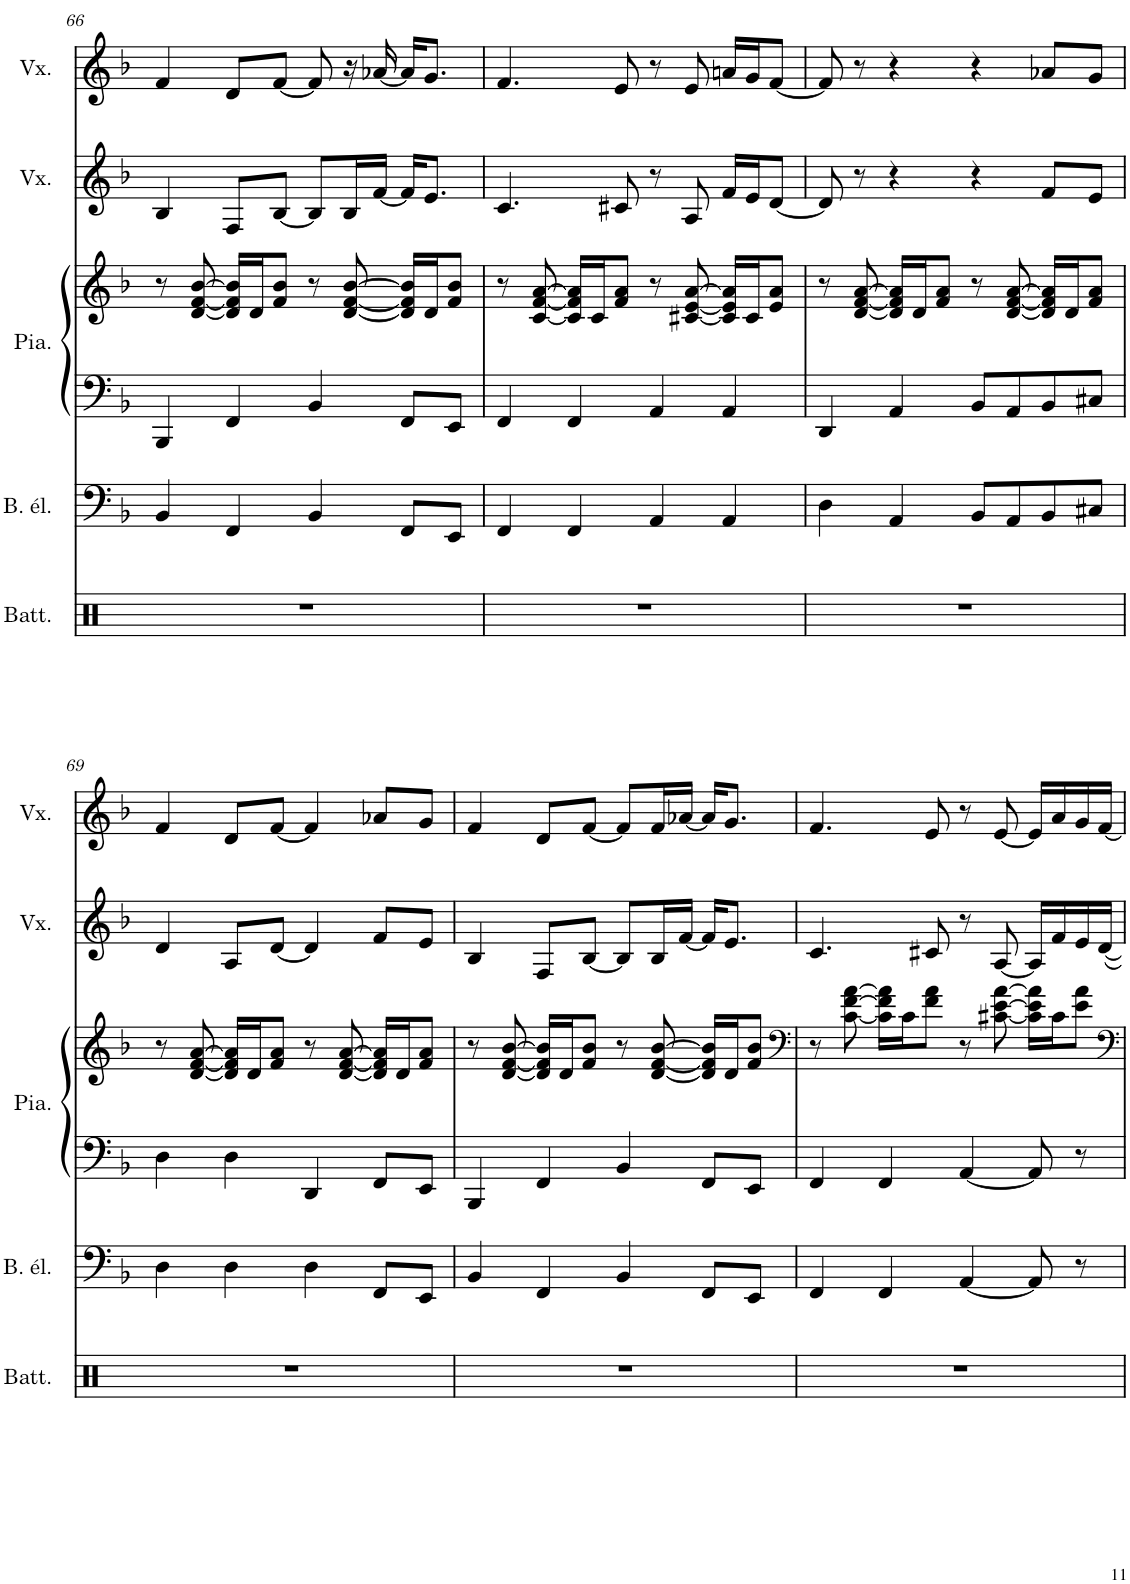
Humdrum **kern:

**kern	**kern	**kern	**kern	**kern	**kern	**harte
*part5	*part4	*part3	*part3	*part2	*part1	*part1
*staff6	*staff5	*staff4	*staff3	*staff2	*staff1	*
*I"Batterie	*I"Basse électrique	*I"Piano	*	*I"Voix	*I"Voix	*
*I'Batt.	*I'B. él.	*I'Pia.	*	*I'Vx.	*I'Vx.	*
!!LO:PB:g=z
*clefX	*clefF4	*clefF4	*clefG2	*clefG2	*clefG2	*
*	*Trd7c12	*	*	*	*	*
*k[]	*k[b-]	*k[b-]	*k[b-]	*k[b-]	*k[b-]	*
*M4/4	*M4/4	*M4/4	*M4/4	*M4/4	*M4/4	*
=66	=66	=66	=66	=66	=66	=66
!	!	!	!	!	!	!LO:H:kt=N.C.
1r	4BB-/	4BBB-/	8r	4B-/	4f/	N
.	.	.	[8d/ [8f/ [8b-/	.	.	.
.	4FF/	4FF/	16d/] 16f/] 16b-/]LL	8F/L	8d/L	.
.	.	.	16d/J	.	.	.
.	.	.	8f/ 8b-/J	[8B-/J	[8f/J	.
.	4BB-/	4BB-/	8r	8B-/L]	8f/]	.
.	.	.	[8d/ [8f/ [8b-/	16B-/L	16r	.
.	.	.	.	[16f/JJ	[16a-X/	.
.	8FF/L	8FF/L	16d/] 16f/] 16b-/]LL	16f/KL]	16a-/KL]	.
.	.	.	16d/J	8.e/J	8.g/J	.
.	8EE/J	8EE/J	8f/ 8b-/J	.	.	.
=67	=67	=67	=67	=67	=67	=67
1r	4FF/	4FF/	8r	4.c/	4.f/	.
.	.	.	[8c/ [8f/ [8a/	.	.	.
.	4FF/	4FF/	16c/] 16f/] 16a/]LL	.	.	.
.	.	.	16c/J	.	.	.
.	.	.	8f/ 8a/J	8c#X/	8e/	.
.	4AA/	4AA/	8r	8r	8r	.
.	.	.	[8c#X/ [8e/ [8a/	8A/	8e/	.
.	4AA/	4AA/	16c#/] 16e/] 16a/]LL	16f/LL	16an/LL	.
.	.	.	16c#/J	16e/J	16g/J	.
.	.	.	8e/ 8a/J	[8d/J	[8f/J	.
=68	=68	=68	=68	=68	=68	=68
1r	4D\	4DD/	8r	8d/]	8f/]	.
.	.	.	[8d/ [8f/ [8a/	8r	8r	.
.	4AA/	4AA/	16d/] 16f/] 16a/]LL	4r	4r	.
.	.	.	16d/J	.	.	.
.	.	.	8f/ 8a/J	.	.	.
.	8BB-/L	8BB-/L	8r	4r	4r	.
.	8AA/	8AA/	[8d/ [8f/ [8a/	.	.	.
.	8BB-/	8BB-/	16d/] 16f/] 16a/]LL	8f/L	8a-X/L	.
.	.	.	16d/J	.	.	.
.	8C#X/J	8C#X/J	8f/ 8a/J	8e/J	8g/J	.
!!LO:LB:g=z
=69	=69	=69	=69	=69	=69	=69
1r	4D\	4D\	8r	4d/	4f/	.
.	.	.	[8d/ [8f/ [8a/	.	.	.
.	4D\	4D\	16d/] 16f/] 16a/]LL	8A/L	8d/L	.
.	.	.	16d/J	.	.	.
.	.	.	8f/ 8a/J	[8d/J	[8f/J	.
.	4D\	4DD/	8r	4d/]	4f/]	.
.	.	.	[8d/ [8f/ [8a/	.	.	.
.	8FF/L	8FF/L	16d/] 16f/] 16a/]LL	8f/L	8a-X/L	.
.	.	.	16d/J	.	.	.
.	8EE/J	8EE/J	8f/ 8a/J	8e/J	8g/J	.
=70	=70	=70	=70	=70	=70	=70
1r	4BB-/	4BBB-/	8r	4B-/	4f/	.
.	.	.	[8d/ [8f/ [8b-/	.	.	.
.	4FF/	4FF/	16d/] 16f/] 16b-/]LL	8F/L	8d/L	.
.	.	.	16d/J	.	.	.
.	.	.	8f/ 8b-/J	[8B-/J	[8f/J	.
.	4BB-/	4BB-/	8r	8B-/L]	8f/L]	.
.	.	.	[8d/ [8f/ [8b-/	16B-/L	16f/L	.
.	.	.	.	[16f/JJ	[16a-X/JJ	.
.	8FF/L	8FF/L	16d/] 16f/] 16b-/]LL	16f/KL]	16a-/KL]	.
.	.	.	16d/J	8.e/J	8.g/J	.
.	8EE/J	8EE/J	8f/ 8b-/J	.	.	.
=71	=71	=71	=71	=71	=71	=71
*	*	*	*clefF4	*	*	*
1r	4FF/	4FF/	8r	4.c/	4.f/	.
.	.	.	[8c\ [8f\ [8a\	.	.	.
.	4FF/	4FF/	16c\] 16f\] 16a\]LL	.	.	.
.	.	.	16c\J	.	.	.
.	.	.	8f\ 8a\J	8c#X/	8e/	.
.	[4AA/	[4AA/	8r	8r	8r	.
.	.	.	[8c#X\ [8e\ [8a\	[8A/	[8e/	.
.	8AA/]	8AA/]	16c#\] 16e\] 16a\]LL	16A/LL]	16e/LL]	.
.	.	.	16c#\J	16f/	16a/	.
.	8r	8r	8e\ 8a\J	16e/	16g/	.
.	.	.	.	[16d/JJ	[16f/JJ	.
=	=	=	=	=	=	=
*-	*-	*-	*-	*-	*-	*-
